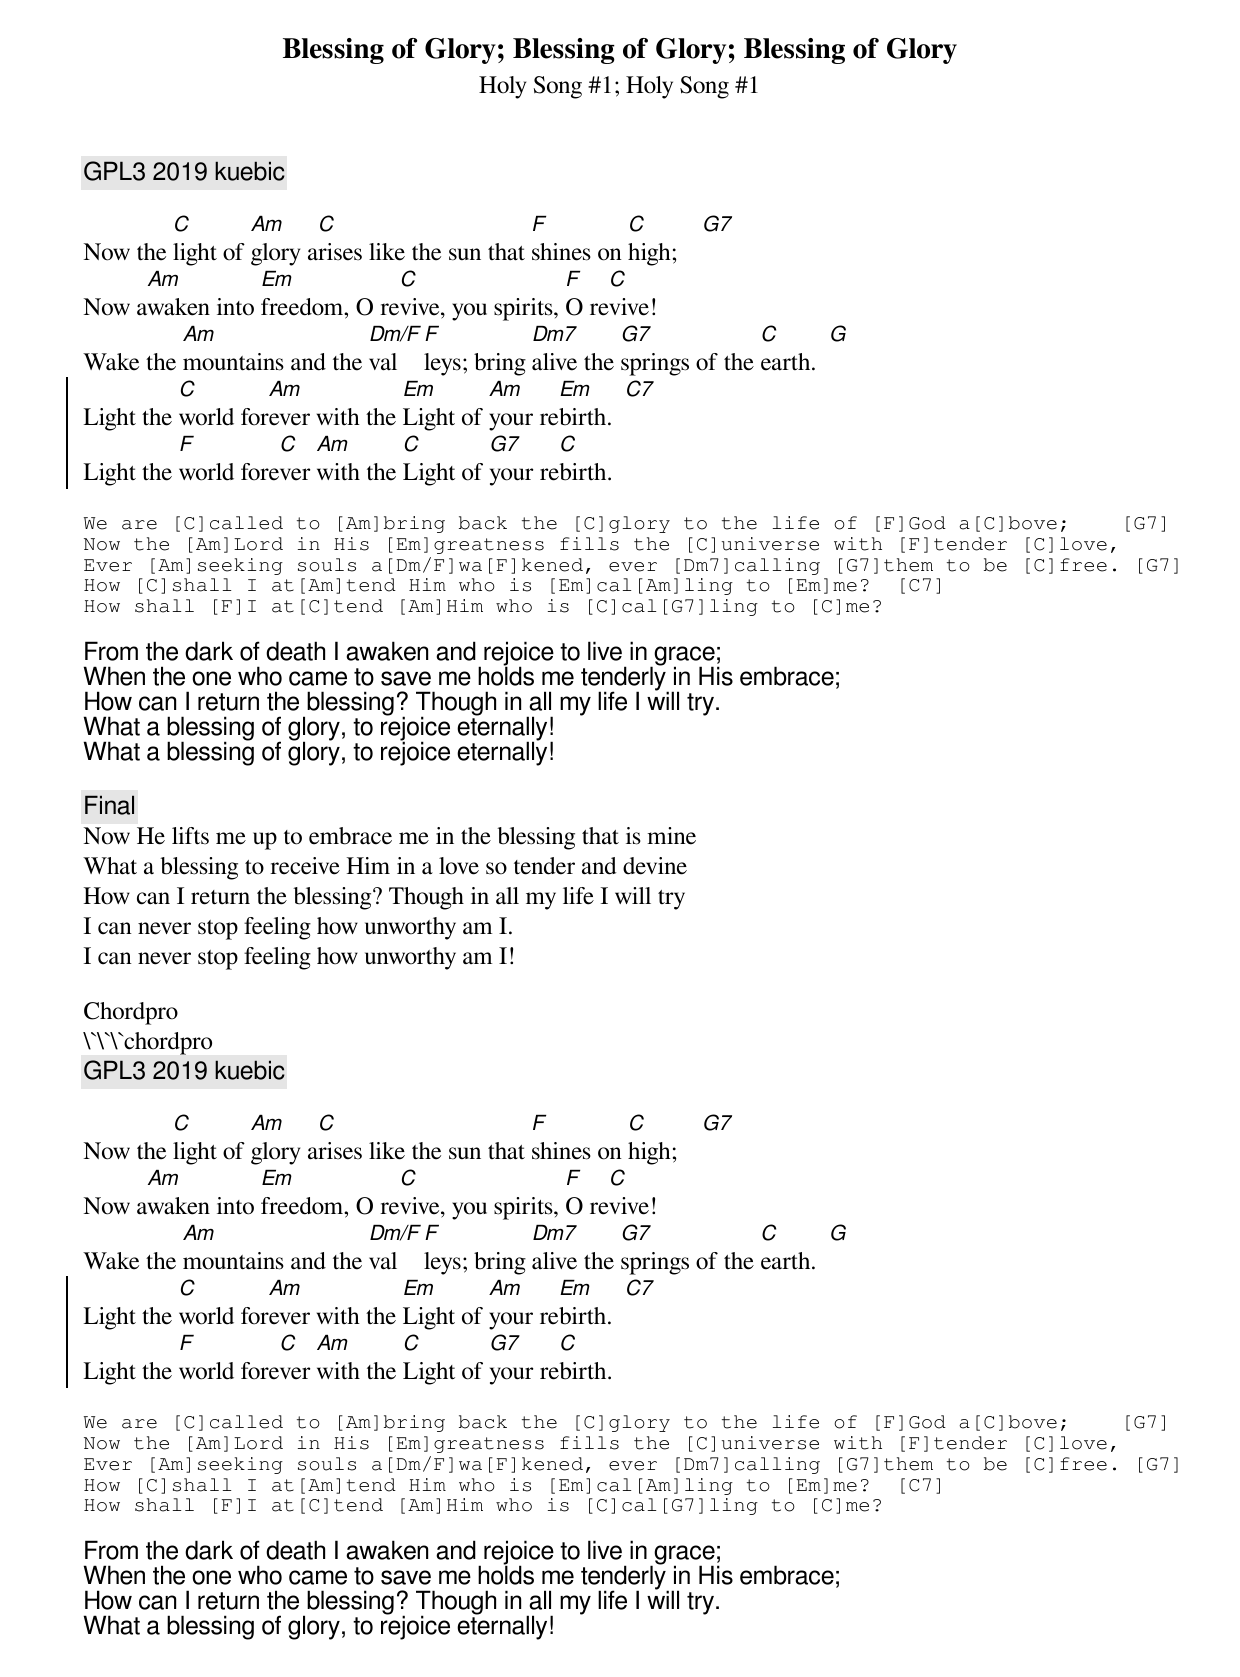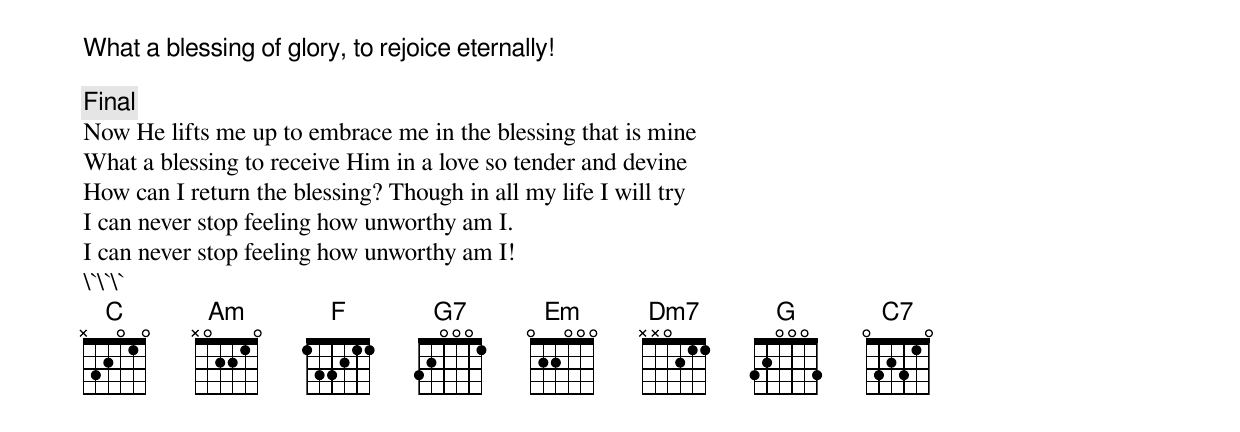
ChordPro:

Blessing of Glory

{t: Blessing of Glory}
{st: Holy Song #1}
{c: GPL3 2019 kuebic}
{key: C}

{sov}
Now the [C]light of [Am]glory a[C]rises like the sun that [F]shines on [C]high;    [G7]
Now a[Am]waken into [Em]freedom, O re[C]vive, you spirits, [F]O re[C]vive!
Wake the [Am]mountains and the [Dm/F]val[F]leys; bring [Dm7]alive the [G7]springs of the [C]earth.  [G]
{eov}
{soc}
Light the [C]world for[Am]ever with the [Em]Light of [Am]your re[Em]birth.  [C7]
Light the [F]world fore[C]ver [Am]with the [C]Light of [G7]your re[C]birth.
{eoc}

{sot}
We are [C]called to [Am]bring back the [C]glory to the life of [F]God a[C]bove;    [G7]
Now the [Am]Lord in His [Em]greatness fills the [C]universe with [F]tender [C]love,
Ever [Am]seeking souls a[Dm/F]wa[F]kened, ever [Dm7]calling [G7]them to be [C]free. [G7]
How [C]shall I at[Am]tend Him who is [Em]cal[Am]ling to [Em]me?  [C7]
How shall [F]I at[C]tend [Am]Him who is [C]cal[G7]ling to [C]me?
{eot}

{sog}
From the dark of death I awaken and rejoice to live in grace;
When the one who came to save me holds me tenderly in His embrace;
How can I return the blessing? Though in all my life I will try.
What a blessing of glory, to rejoice eternally!
What a blessing of glory, to rejoice eternally!
{eog}

{c:Final}
Now He lifts me up to embrace me in the blessing that is mine
What a blessing to receive Him in a love so tender and devine
How can I return the blessing? Though in all my life I will try
I can never stop feeling how unworthy am I.
I can never stop feeling how unworthy am I!

Chordpro
\`\`\`chordpro
{t: Blessing of Glory}
{st: Holy Song #1}
{c: GPL3 2019 kuebic}
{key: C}

{sov}
Now the [C]light of [Am]glory a[C]rises like the sun that [F]shines on [C]high;    [G7]
Now a[Am]waken into [Em]freedom, O re[C]vive, you spirits, [F]O re[C]vive!
Wake the [Am]mountains and the [Dm/F]val[F]leys; bring [Dm7]alive the [G7]springs of the [C]earth.  [G]
{eov}
{soc}
Light the [C]world for[Am]ever with the [Em]Light of [Am]your re[Em]birth.  [C7]
Light the [F]world fore[C]ver [Am]with the [C]Light of [G7]your re[C]birth.
{eoc}

{sot}
We are [C]called to [Am]bring back the [C]glory to the life of [F]God a[C]bove;    [G7]
Now the [Am]Lord in His [Em]greatness fills the [C]universe with [F]tender [C]love,
Ever [Am]seeking souls a[Dm/F]wa[F]kened, ever [Dm7]calling [G7]them to be [C]free. [G7]
How [C]shall I at[Am]tend Him who is [Em]cal[Am]ling to [Em]me?  [C7]
How shall [F]I at[C]tend [Am]Him who is [C]cal[G7]ling to [C]me?
{eot}

{sog}
From the dark of death I awaken and rejoice to live in grace;
When the one who came to save me holds me tenderly in His embrace;
How can I return the blessing? Though in all my life I will try.
What a blessing of glory, to rejoice eternally!
What a blessing of glory, to rejoice eternally!
{eog}

{c:Final}
Now He lifts me up to embrace me in the blessing that is mine
What a blessing to receive Him in a love so tender and devine
How can I return the blessing? Though in all my life I will try
I can never stop feeling how unworthy am I.
I can never stop feeling how unworthy am I!
\`\`\`
